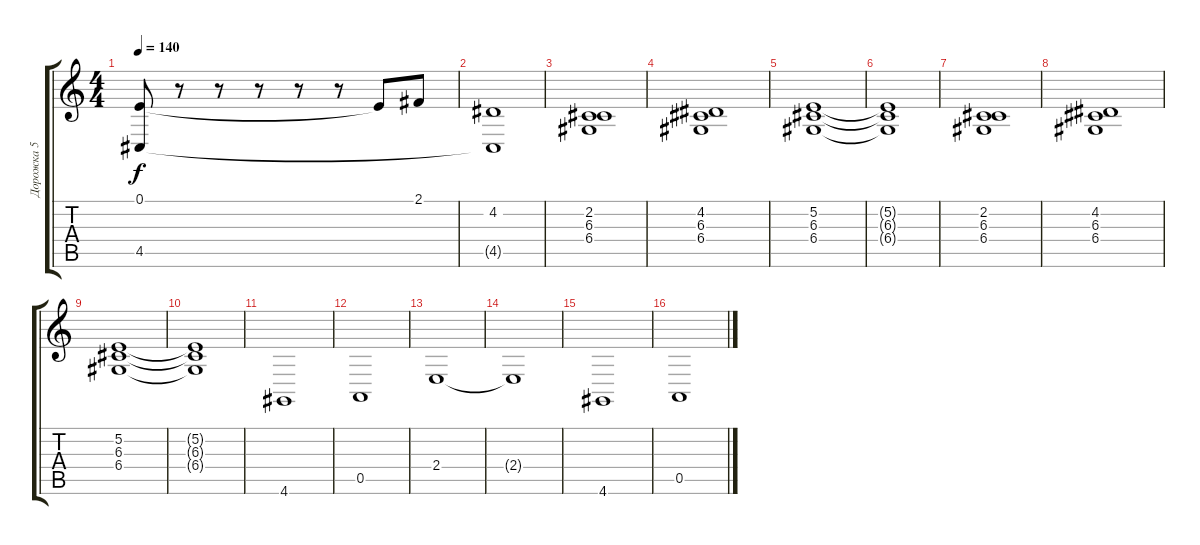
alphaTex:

\track ("Дорожка 5" "Дорожка 5") {mute instrument choiraahs}
\staff {score tabs}
\tuning (E4 B3 G3 D3 A2 E2) {hide}
\ts (4 4)
\tempo 140
\clef g2
\ks c
(0.1 4.5).8{dy f} r.8 r.8 r.8 r.8 r.8 0.1{t}.8 2.1.8 |
(4.2 4.5{t}).1 |
(2.2 6.3 6.4).1 |
(4.2 6.3 6.4).1 |
(5.2 6.3 6.4).1 |
(5.2{t} 6.3{t} 6.4{t}).1 |
(2.2 6.3 6.4).1 |
(4.2 6.3 6.4).1 |
(5.2 6.3 6.4).1 |
(5.2{t} 6.3{t} 6.4{t}).1 |
4.6.1 |
0.5.1 |
2.4.1 |
2.4{t}.1 |
4.6.1 |
0.5.1
